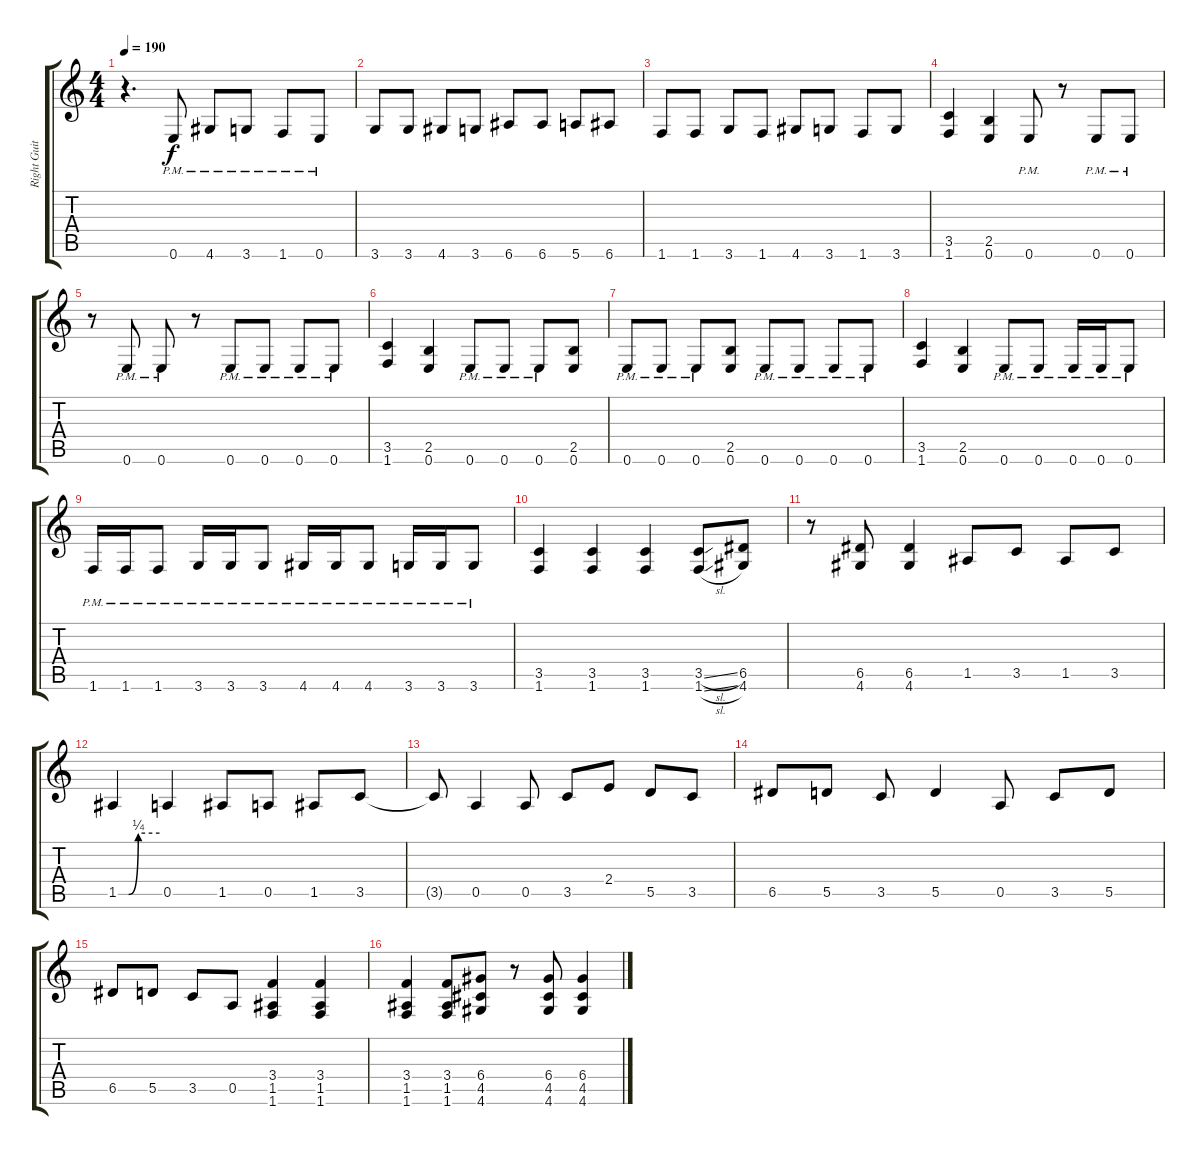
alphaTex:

\track ("Right Guitar" "Right Guit") {instrument distortionguitar}
\staff {score tabs}
\tuning (E4 B3 G3 D3 A2 E2) {hide}
\ts (4 4)
\tempo 190
\clef g2
\ks c
r.4{d dy f} 0.6{pm}.8 4.6{pm}.8 3.6{pm}.8 1.6{pm}.8 0.6{pm}.8 |
3.6.8 3.6.8 4.6.8 3.6.8 6.6.8 6.6.8 5.6.8 6.6.8 |
1.6.8 1.6.8 3.6.8 1.6.8 4.6.8 3.6.8 1.6.8 3.6.8 |
(3.5 1.6).4 (2.5 0.6).4 0.6{pm}.8 r.8 0.6{pm}.8 0.6{pm}.8 |
r.8 0.6{pm}.8 0.6{pm}.8 r.8 0.6{pm}.8 0.6{pm}.8 0.6{pm}.8 0.6{pm}.8 |
(3.5 1.6).4 (2.5 0.6).4 0.6{pm}.8 0.6{pm}.8 0.6{pm}.8 (2.5 0.6).8 |
0.6{pm}.8 0.6{pm}.8 0.6{pm}.8 (2.5 0.6).8 0.6{pm}.8 0.6{pm}.8 0.6{pm}.8 0.6{pm}.8 |
(3.5 1.6).4 (2.5 0.6).4 0.6{pm}.8 0.6{pm}.8 0.6{pm}.16 0.6{pm}.16 0.6{pm}.8 |
1.6{pm}.16 1.6{pm}.16 1.6{pm}.8 3.6{pm}.16 3.6{pm}.16 3.6{pm}.8 4.6{pm}.16 4.6{pm}.16 4.6{pm}.8 3.6{pm}.16 3.6{pm}.16 3.6{pm}.8 |
(3.5 1.6).4 (3.5 1.6).4 (3.5 1.6).4 (3.5{sl} 1.6{sl}).8 (6.5 4.6).8 |
r.8 (6.5 4.6).8 (6.5 4.6).4 1.5.8 3.5.8 1.5.8 3.5.8 |
1.5{be (custom 0 0 15 0 29 1 60 1)}.4 0.5.4 1.5.8 0.5.8 1.5.8 3.5.8 |
3.5{t}.8 0.5.4 0.5.8 3.5.8 2.4.8 5.5.8 3.5.8 |
6.5.8 5.5.8 3.5.8 5.5.4 0.5.8 3.5.8 5.5.8 |
6.5.8 5.5.8 3.5.8 0.5.8 (3.4 1.5 1.6).4 (3.4 1.5 1.6).4 |
(3.4 1.5 1.6).4 (3.4 1.5 1.6).8 (6.4 4.5 4.6).8 r.8 (6.4 4.5 4.6).8 (6.4 4.5 4.6).4
